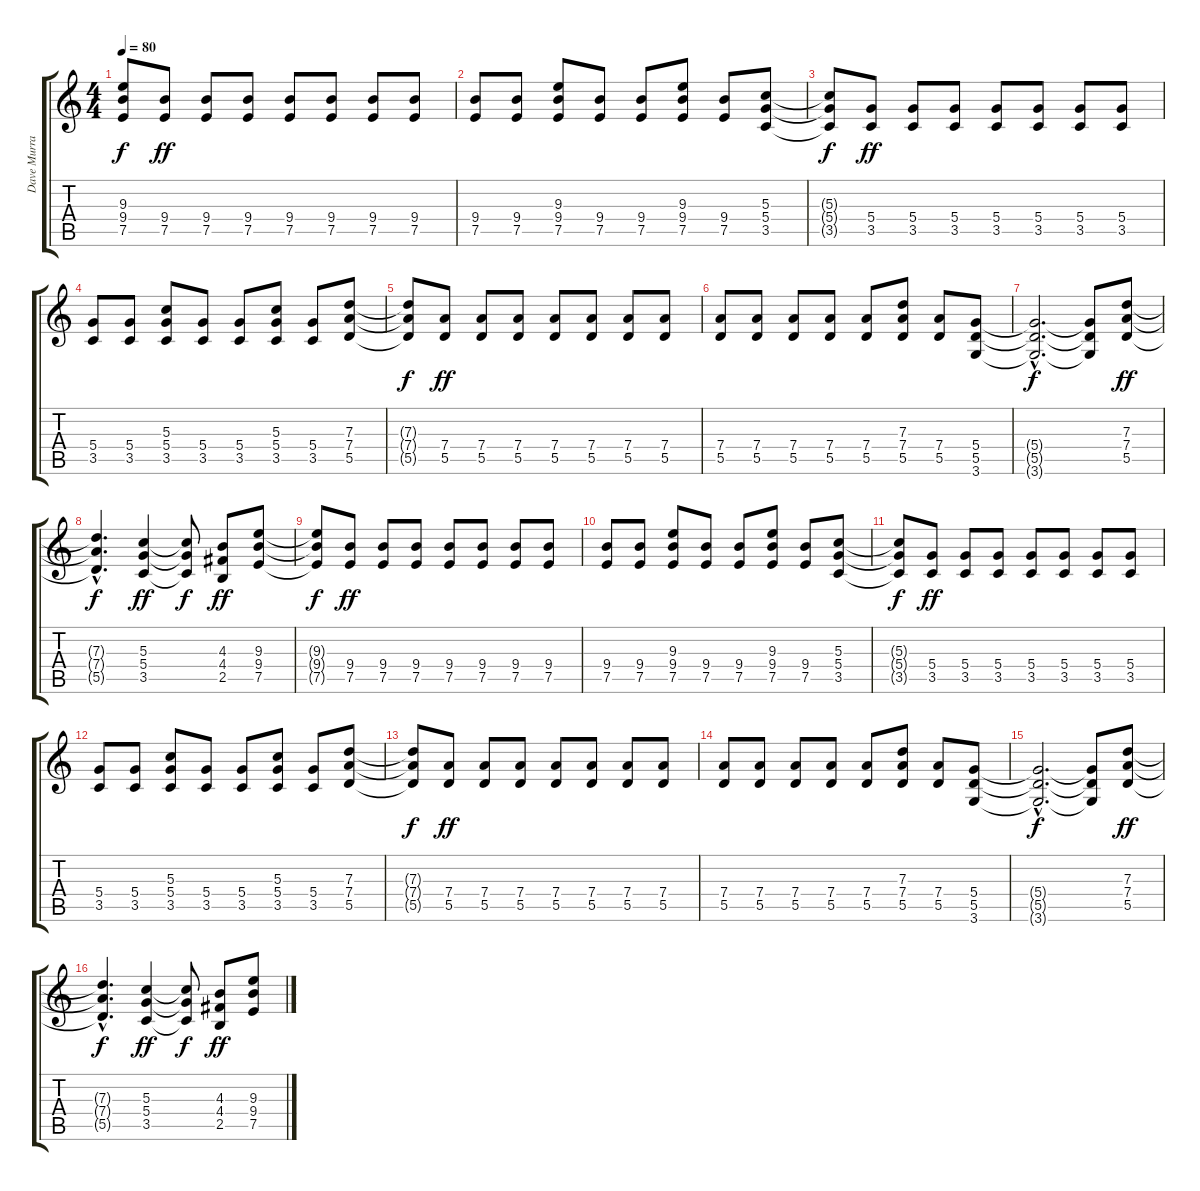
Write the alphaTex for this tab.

\track ("Dave Murray" "Dave Murra") {instrument overdrivenguitar}
\staff {score tabs}
\tuning (E4 B3 G3 D3 A2 E2) {hide}
\ts (4 4)
\tempo 80
\clef g2
\ks c
(9.3{t} 9.4{t} 7.5{t}).8{dy f} (9.4 7.5).8{dy ff} (9.4 7.5).8 (9.4 7.5).8 (9.4 7.5).8 (9.4 7.5).8 (9.4 7.5).8 (9.4 7.5).8 |
(9.4 7.5).8 (9.4 7.5).8 (9.3 9.4 7.5).8 (9.4 7.5).8 (9.4 7.5).8 (9.3 9.4 7.5).8 (9.4 7.5).8 (5.3 5.4 3.5).8 |
(5.3{t} 5.4{t} 3.5{t}).8{dy f} (5.4 3.5).8{dy ff} (5.4 3.5).8 (5.4 3.5).8 (5.4 3.5).8 (5.4 3.5).8 (5.4 3.5).8 (5.4 3.5).8 |
(5.4 3.5).8 (5.4 3.5).8 (5.3 5.4 3.5).8 (5.4 3.5).8 (5.4 3.5).8 (5.3 5.4 3.5).8 (5.4 3.5).8 (7.3 7.4 5.5).8 |
(7.3{t} 7.4{t} 5.5{t}).8{dy f} (7.4 5.5).8{dy ff} (7.4 5.5).8 (7.4 5.5).8 (7.4 5.5).8 (7.4 5.5).8 (7.4 5.5).8 (7.4 5.5).8 |
(7.4 5.5).8 (7.4 5.5).8 (7.4 5.5).8 (7.4 5.5).8 (7.4 5.5).8 (7.3 7.4 5.5).8 (7.4 5.5).8 (5.4 5.5 3.6).8 |
(5.4{hac t} 5.5{hac t} 3.6{hac t}).2{d dy f} (5.4{t} 5.5{t} 3.6{t}).8 (7.3 7.4 5.5).8{dy ff} |
(7.3{hac t} 7.4{hac t} 5.5{hac t}).4{d dy f} (5.3 5.4 3.5).4{dy ff} (5.3{t} 5.4{t} 3.5{t}).8{dy f} (4.3 4.4 2.5).8{dy ff} (9.3 9.4 7.5).8 |
(9.3{t} 9.4{t} 7.5{t}).8{dy f} (9.4 7.5).8{dy ff} (9.4 7.5).8 (9.4 7.5).8 (9.4 7.5).8 (9.4 7.5).8 (9.4 7.5).8 (9.4 7.5).8 |
(9.4 7.5).8 (9.4 7.5).8 (9.3 9.4 7.5).8 (9.4 7.5).8 (9.4 7.5).8 (9.3 9.4 7.5).8 (9.4 7.5).8 (5.3 5.4 3.5).8 |
(5.3{t} 5.4{t} 3.5{t}).8{dy f} (5.4 3.5).8{dy ff} (5.4 3.5).8 (5.4 3.5).8 (5.4 3.5).8 (5.4 3.5).8 (5.4 3.5).8 (5.4 3.5).8 |
(5.4 3.5).8 (5.4 3.5).8 (5.3 5.4 3.5).8 (5.4 3.5).8 (5.4 3.5).8 (5.3 5.4 3.5).8 (5.4 3.5).8 (7.3 7.4 5.5).8 |
(7.3{t} 7.4{t} 5.5{t}).8{dy f} (7.4 5.5).8{dy ff} (7.4 5.5).8 (7.4 5.5).8 (7.4 5.5).8 (7.4 5.5).8 (7.4 5.5).8 (7.4 5.5).8 |
(7.4 5.5).8 (7.4 5.5).8 (7.4 5.5).8 (7.4 5.5).8 (7.4 5.5).8 (7.3 7.4 5.5).8 (7.4 5.5).8 (5.4 5.5 3.6).8 |
(5.4{hac t} 5.5{hac t} 3.6{hac t}).2{d dy f} (5.4{t} 5.5{t} 3.6{t}).8 (7.3 7.4 5.5).8{dy ff} |
(7.3{hac t} 7.4{hac t} 5.5{hac t}).4{d dy f} (5.3 5.4 3.5).4{dy ff} (5.3{t} 5.4{t} 3.5{t}).8{dy f} (4.3 4.4 2.5).8{dy ff} (9.3 9.4 7.5).8
